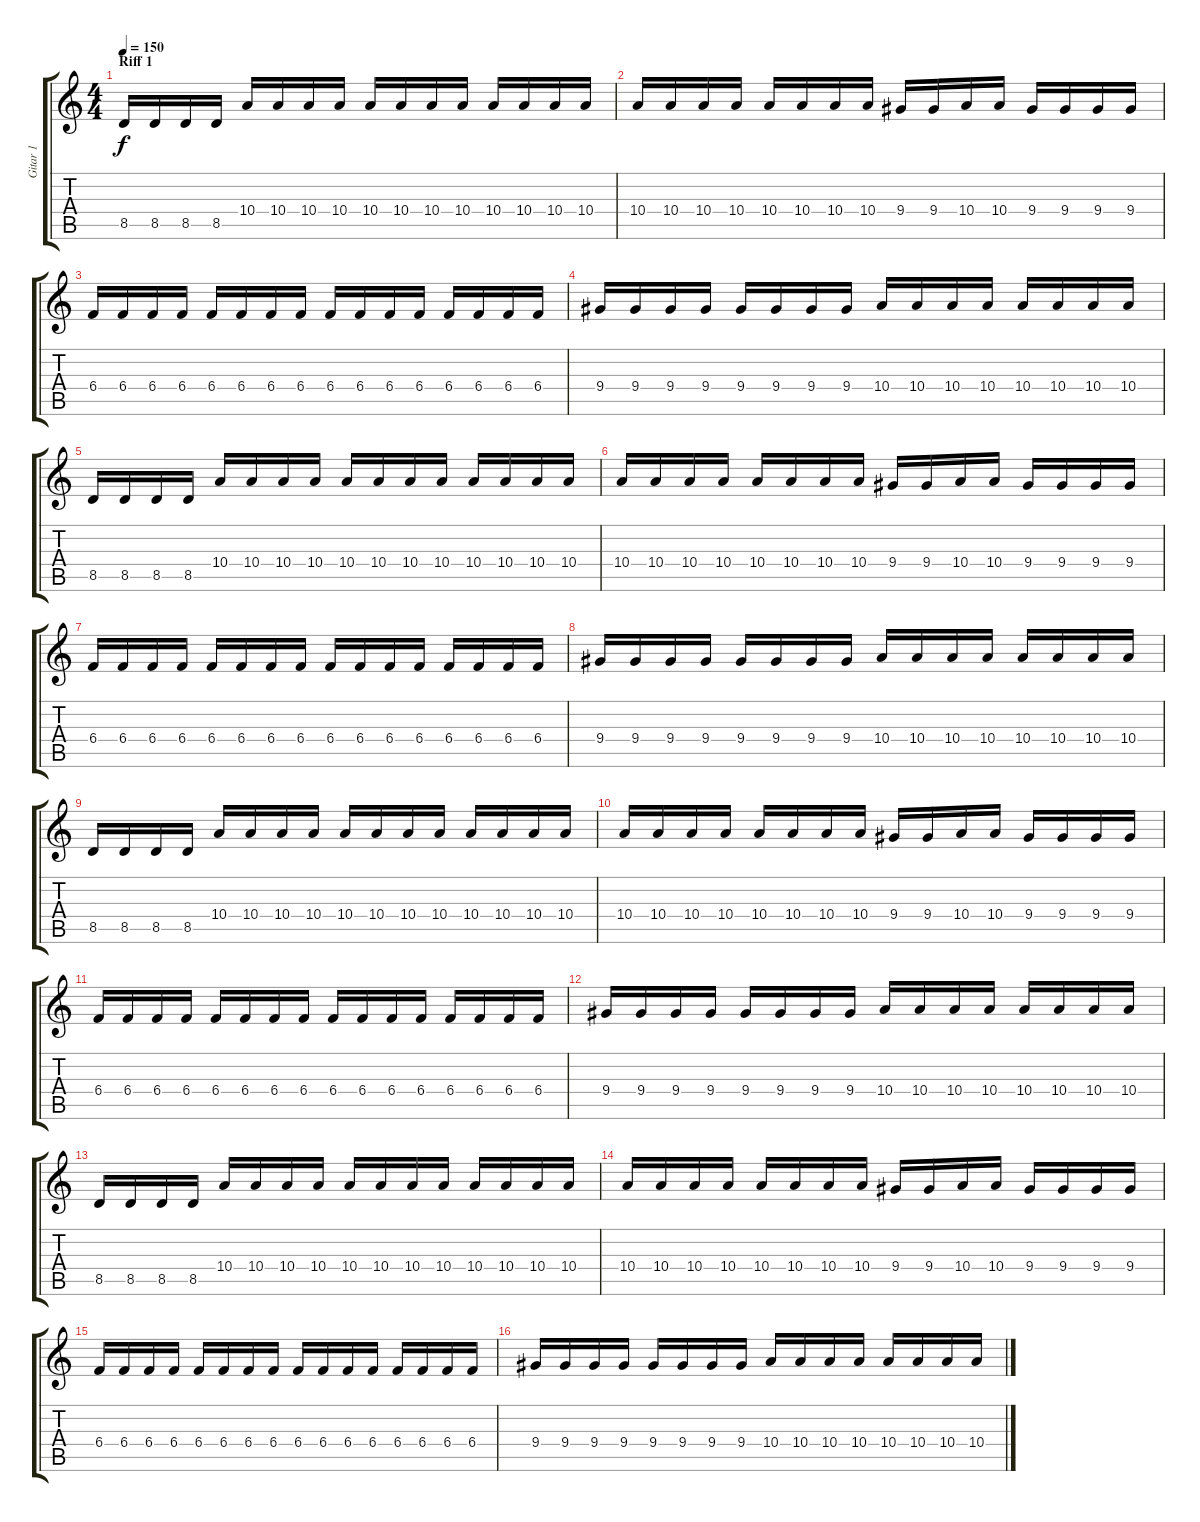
\track ("Gitar 1" "Gitar 1") {instrument distortionguitar}
\staff {score tabs}
\tuning (Db4 Ab3 E3 B2 Gb2 Db2) {hide}
\ts (4 4)
\section ("" "Riff 1")
\tempo 150
\clef g2
\ks c
8.5.16{dy f instrument distortionguitar} 8.5.16 8.5.16 8.5.16 10.4.16 10.4.16 10.4.16 10.4.16 10.4.16 10.4.16 10.4.16 10.4.16 10.4.16 10.4.16 10.4.16 10.4.16 |
10.4.16 10.4.16 10.4.16 10.4.16 10.4.16 10.4.16 10.4.16 10.4.16 9.4.16 9.4.16 10.4.16 10.4.16 9.4.16 9.4.16 9.4.16 9.4.16 |
6.4.16 6.4.16 6.4.16 6.4.16 6.4.16 6.4.16 6.4.16 6.4.16 6.4.16 6.4.16 6.4.16 6.4.16 6.4.16 6.4.16 6.4.16 6.4.16 |
9.4.16 9.4.16 9.4.16 9.4.16 9.4.16 9.4.16 9.4.16 9.4.16 10.4.16 10.4.16 10.4.16 10.4.16 10.4.16 10.4.16 10.4.16 10.4.16 |
8.5.16 8.5.16 8.5.16 8.5.16 10.4.16 10.4.16 10.4.16 10.4.16 10.4.16 10.4.16 10.4.16 10.4.16 10.4.16 10.4.16 10.4.16 10.4.16 |
10.4.16 10.4.16 10.4.16 10.4.16 10.4.16 10.4.16 10.4.16 10.4.16 9.4.16 9.4.16 10.4.16 10.4.16 9.4.16 9.4.16 9.4.16 9.4.16 |
6.4.16 6.4.16 6.4.16 6.4.16 6.4.16 6.4.16 6.4.16 6.4.16 6.4.16 6.4.16 6.4.16 6.4.16 6.4.16 6.4.16 6.4.16 6.4.16 |
9.4.16 9.4.16 9.4.16 9.4.16 9.4.16 9.4.16 9.4.16 9.4.16 10.4.16 10.4.16 10.4.16 10.4.16 10.4.16 10.4.16 10.4.16 10.4.16 |
8.5.16 8.5.16 8.5.16 8.5.16 10.4.16 10.4.16 10.4.16 10.4.16 10.4.16 10.4.16 10.4.16 10.4.16 10.4.16 10.4.16 10.4.16 10.4.16 |
10.4.16 10.4.16 10.4.16 10.4.16 10.4.16 10.4.16 10.4.16 10.4.16 9.4.16 9.4.16 10.4.16 10.4.16 9.4.16 9.4.16 9.4.16 9.4.16 |
6.4.16 6.4.16 6.4.16 6.4.16 6.4.16 6.4.16 6.4.16 6.4.16 6.4.16 6.4.16 6.4.16 6.4.16 6.4.16 6.4.16 6.4.16 6.4.16 |
9.4.16 9.4.16 9.4.16 9.4.16 9.4.16 9.4.16 9.4.16 9.4.16 10.4.16 10.4.16 10.4.16 10.4.16 10.4.16 10.4.16 10.4.16 10.4.16 |
8.5.16 8.5.16 8.5.16 8.5.16 10.4.16 10.4.16 10.4.16 10.4.16 10.4.16 10.4.16 10.4.16 10.4.16 10.4.16 10.4.16 10.4.16 10.4.16 |
10.4.16 10.4.16 10.4.16 10.4.16 10.4.16 10.4.16 10.4.16 10.4.16 9.4.16 9.4.16 10.4.16 10.4.16 9.4.16 9.4.16 9.4.16 9.4.16 |
6.4.16 6.4.16 6.4.16 6.4.16 6.4.16 6.4.16 6.4.16 6.4.16 6.4.16 6.4.16 6.4.16 6.4.16 6.4.16 6.4.16 6.4.16 6.4.16 |
9.4.16 9.4.16 9.4.16 9.4.16 9.4.16 9.4.16 9.4.16 9.4.16 10.4.16 10.4.16 10.4.16 10.4.16 10.4.16 10.4.16 10.4.16 10.4.16
